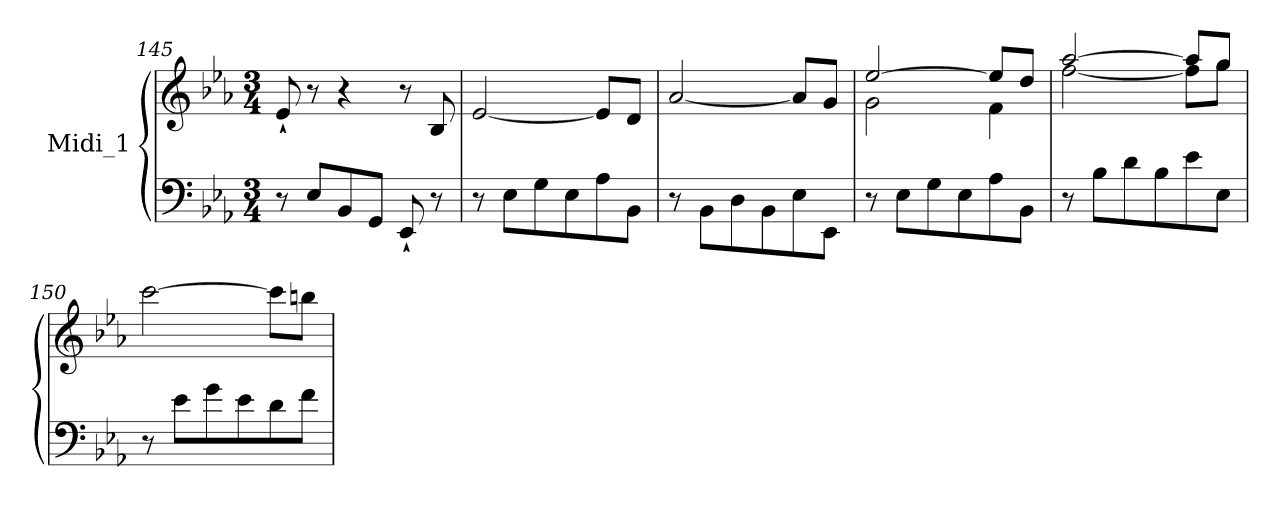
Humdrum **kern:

**kern	**kern
*part1	*part1
*staff2	*staff1
*I"Midi_1	*
*clefF4	*clefG2
*k[b-e-a-]	*k[b-e-a-]
*E-:	*E-:
*M3/4	*M3/4
=145	=145
8r	8e-`/
8E-/L	8r
8BB-/	4r
8GG/J	.
8EE-`/	8r
8r	8B-/
=146	=146
8r	[2e-/
8E-\L	.
8G\	.
8E-\	.
8A-\	8e-/L]
8BB-\J	8d/J
!!LO:LB:g=z
=147	=147
*^	*
2ryy	8r	[2a-/
.	8BB-\L	.
.	8D\	.
.	8BB-\	.
4ryy	8E-\	8a-/L]
.	8EE-\J	8g/J
*v	*v	*
=148	=148
*	*^
8r	[2ee-/	2g\
8E-\L	.	.
8G\	.	.
8E-\	.	.
8A-\	8ee-/L]	4f\
8BB-\J	8dd/J	.
=149	=149	=149
8r	[2aa-/	[2ff\
8B-\L	.	.
8d\	.	.
8B-\	.	.
8e-\	8aa-/L]	8ff\L]
8E-\J	8gg/J	8gg\J
*	*v	*v
=150	=150
*^	*
2ryy	8r	[2ccc\
.	8e-\L	.
.	8g\	.
.	8e-\	.
4ryy	8d\	8ccc\L]
.	8f\J	8bbn\J
*v	*v	*
=	=
*-	*-
